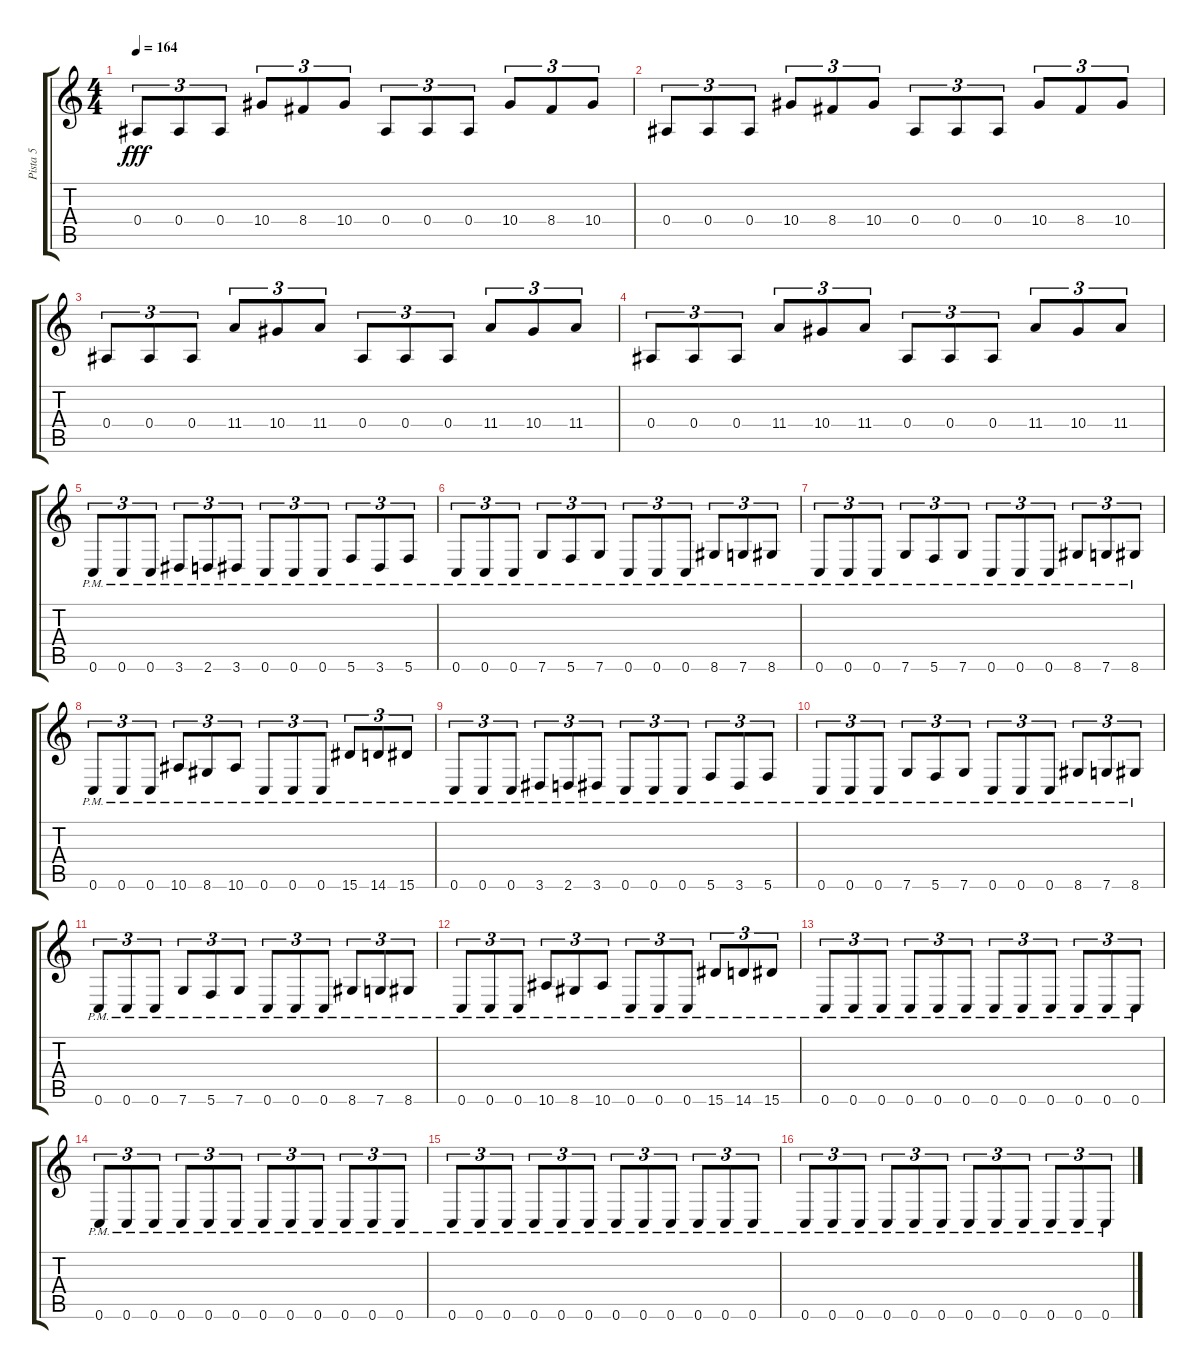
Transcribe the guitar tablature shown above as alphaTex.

\track ("Pista 5" "Pista 5") {instrument electricbassfinger}
\staff {score tabs}
\tuning (C4 G3 Eb3 Bb2 F2 C2) {hide}
\ts (4 4)
\tempo 164
\clef g2
\ks c
0.4.8{tu (3 2) dy fff} 0.4.8{tu (3 2)} 0.4.8{tu (3 2)} 10.4.8{tu (3 2)} 8.4.8{tu (3 2)} 10.4.8{tu (3 2)} 0.4.8{tu (3 2)} 0.4.8{tu (3 2)} 0.4.8{tu (3 2)} 10.4.8{tu (3 2)} 8.4.8{tu (3 2)} 10.4.8{tu (3 2)} |
0.4.8{tu (3 2)} 0.4.8{tu (3 2)} 0.4.8{tu (3 2)} 10.4.8{tu (3 2)} 8.4.8{tu (3 2)} 10.4.8{tu (3 2)} 0.4.8{tu (3 2)} 0.4.8{tu (3 2)} 0.4.8{tu (3 2)} 10.4.8{tu (3 2)} 8.4.8{tu (3 2)} 10.4.8{tu (3 2)} |
0.4.8{tu (3 2)} 0.4.8{tu (3 2)} 0.4.8{tu (3 2)} 11.4.8{tu (3 2)} 10.4.8{tu (3 2)} 11.4.8{tu (3 2)} 0.4.8{tu (3 2)} 0.4.8{tu (3 2)} 0.4.8{tu (3 2)} 11.4.8{tu (3 2)} 10.4.8{tu (3 2)} 11.4.8{tu (3 2)} |
0.4.8{tu (3 2)} 0.4.8{tu (3 2)} 0.4.8{tu (3 2)} 11.4.8{tu (3 2)} 10.4.8{tu (3 2)} 11.4.8{tu (3 2)} 0.4.8{tu (3 2)} 0.4.8{tu (3 2)} 0.4.8{tu (3 2)} 11.4.8{tu (3 2)} 10.4.8{tu (3 2)} 11.4.8{tu (3 2)} |
0.6{pm}.8{tu (3 2)} 0.6{pm}.8{tu (3 2)} 0.6{pm}.8{tu (3 2)} 3.6{pm}.8{tu (3 2)} 2.6{pm}.8{tu (3 2)} 3.6{pm}.8{tu (3 2)} 0.6{pm}.8{tu (3 2)} 0.6{pm}.8{tu (3 2)} 0.6{pm}.8{tu (3 2)} 5.6{pm}.8{tu (3 2)} 3.6{pm}.8{tu (3 2)} 5.6{pm}.8{tu (3 2)} |
0.6{pm}.8{tu (3 2)} 0.6{pm}.8{tu (3 2)} 0.6{pm}.8{tu (3 2)} 7.6{pm}.8{tu (3 2)} 5.6{pm}.8{tu (3 2)} 7.6{pm}.8{tu (3 2)} 0.6{pm}.8{tu (3 2)} 0.6{pm}.8{tu (3 2)} 0.6{pm}.8{tu (3 2)} 8.6{pm}.8{tu (3 2)} 7.6{pm}.8{tu (3 2)} 8.6{pm}.8{tu (3 2)} |
0.6{pm}.8{tu (3 2)} 0.6{pm}.8{tu (3 2)} 0.6{pm}.8{tu (3 2)} 7.6{pm}.8{tu (3 2)} 5.6{pm}.8{tu (3 2)} 7.6{pm}.8{tu (3 2)} 0.6{pm}.8{tu (3 2)} 0.6{pm}.8{tu (3 2)} 0.6{pm}.8{tu (3 2)} 8.6{pm}.8{tu (3 2)} 7.6{pm}.8{tu (3 2)} 8.6{pm}.8{tu (3 2)} |
0.6{pm}.8{tu (3 2)} 0.6{pm}.8{tu (3 2)} 0.6{pm}.8{tu (3 2)} 10.6{pm}.8{tu (3 2)} 8.6{pm}.8{tu (3 2)} 10.6{pm}.8{tu (3 2)} 0.6{pm}.8{tu (3 2)} 0.6{pm}.8{tu (3 2)} 0.6{pm}.8{tu (3 2)} 15.6{pm}.8{tu (3 2)} 14.6{pm}.8{tu (3 2)} 15.6{pm}.8{tu (3 2)} |
0.6{pm}.8{tu (3 2)} 0.6{pm}.8{tu (3 2)} 0.6{pm}.8{tu (3 2)} 3.6{pm}.8{tu (3 2)} 2.6{pm}.8{tu (3 2)} 3.6{pm}.8{tu (3 2)} 0.6{pm}.8{tu (3 2)} 0.6{pm}.8{tu (3 2)} 0.6{pm}.8{tu (3 2)} 5.6{pm}.8{tu (3 2)} 3.6{pm}.8{tu (3 2)} 5.6{pm}.8{tu (3 2)} |
0.6{pm}.8{tu (3 2)} 0.6{pm}.8{tu (3 2)} 0.6{pm}.8{tu (3 2)} 7.6{pm}.8{tu (3 2)} 5.6{pm}.8{tu (3 2)} 7.6{pm}.8{tu (3 2)} 0.6{pm}.8{tu (3 2)} 0.6{pm}.8{tu (3 2)} 0.6{pm}.8{tu (3 2)} 8.6{pm}.8{tu (3 2)} 7.6{pm}.8{tu (3 2)} 8.6{pm}.8{tu (3 2)} |
0.6{pm}.8{tu (3 2)} 0.6{pm}.8{tu (3 2)} 0.6{pm}.8{tu (3 2)} 7.6{pm}.8{tu (3 2)} 5.6{pm}.8{tu (3 2)} 7.6{pm}.8{tu (3 2)} 0.6{pm}.8{tu (3 2)} 0.6{pm}.8{tu (3 2)} 0.6{pm}.8{tu (3 2)} 8.6{pm}.8{tu (3 2)} 7.6{pm}.8{tu (3 2)} 8.6{pm}.8{tu (3 2)} |
0.6{pm}.8{tu (3 2)} 0.6{pm}.8{tu (3 2)} 0.6{pm}.8{tu (3 2)} 10.6{pm}.8{tu (3 2)} 8.6{pm}.8{tu (3 2)} 10.6{pm}.8{tu (3 2)} 0.6{pm}.8{tu (3 2)} 0.6{pm}.8{tu (3 2)} 0.6{pm}.8{tu (3 2)} 15.6{pm}.8{tu (3 2)} 14.6{pm}.8{tu (3 2)} 15.6{pm}.8{tu (3 2)} |
0.6{pm}.8{tu (3 2)} 0.6{pm}.8{tu (3 2)} 0.6{pm}.8{tu (3 2)} 0.6{pm}.8{tu (3 2)} 0.6{pm}.8{tu (3 2)} 0.6{pm}.8{tu (3 2)} 0.6{pm}.8{tu (3 2)} 0.6{pm}.8{tu (3 2)} 0.6{pm}.8{tu (3 2)} 0.6{pm}.8{tu (3 2)} 0.6{pm}.8{tu (3 2)} 0.6{pm}.8{tu (3 2)} |
0.6{pm}.8{tu (3 2)} 0.6{pm}.8{tu (3 2)} 0.6{pm}.8{tu (3 2)} 0.6{pm}.8{tu (3 2)} 0.6{pm}.8{tu (3 2)} 0.6{pm}.8{tu (3 2)} 0.6{pm}.8{tu (3 2)} 0.6{pm}.8{tu (3 2)} 0.6{pm}.8{tu (3 2)} 0.6{pm}.8{tu (3 2)} 0.6{pm}.8{tu (3 2)} 0.6{pm}.8{tu (3 2)} |
0.6{pm}.8{tu (3 2)} 0.6{pm}.8{tu (3 2)} 0.6{pm}.8{tu (3 2)} 0.6{pm}.8{tu (3 2)} 0.6{pm}.8{tu (3 2)} 0.6{pm}.8{tu (3 2)} 0.6{pm}.8{tu (3 2)} 0.6{pm}.8{tu (3 2)} 0.6{pm}.8{tu (3 2)} 0.6{pm}.8{tu (3 2)} 0.6{pm}.8{tu (3 2)} 0.6{pm}.8{tu (3 2)} |
0.6{pm}.8{tu (3 2)} 0.6{pm}.8{tu (3 2)} 0.6{pm}.8{tu (3 2)} 0.6{pm}.8{tu (3 2)} 0.6{pm}.8{tu (3 2)} 0.6{pm}.8{tu (3 2)} 0.6{pm}.8{tu (3 2)} 0.6{pm}.8{tu (3 2)} 0.6{pm}.8{tu (3 2)} 0.6{pm}.8{tu (3 2)} 0.6{pm}.8{tu (3 2)} 0.6{pm}.8{tu (3 2)}
